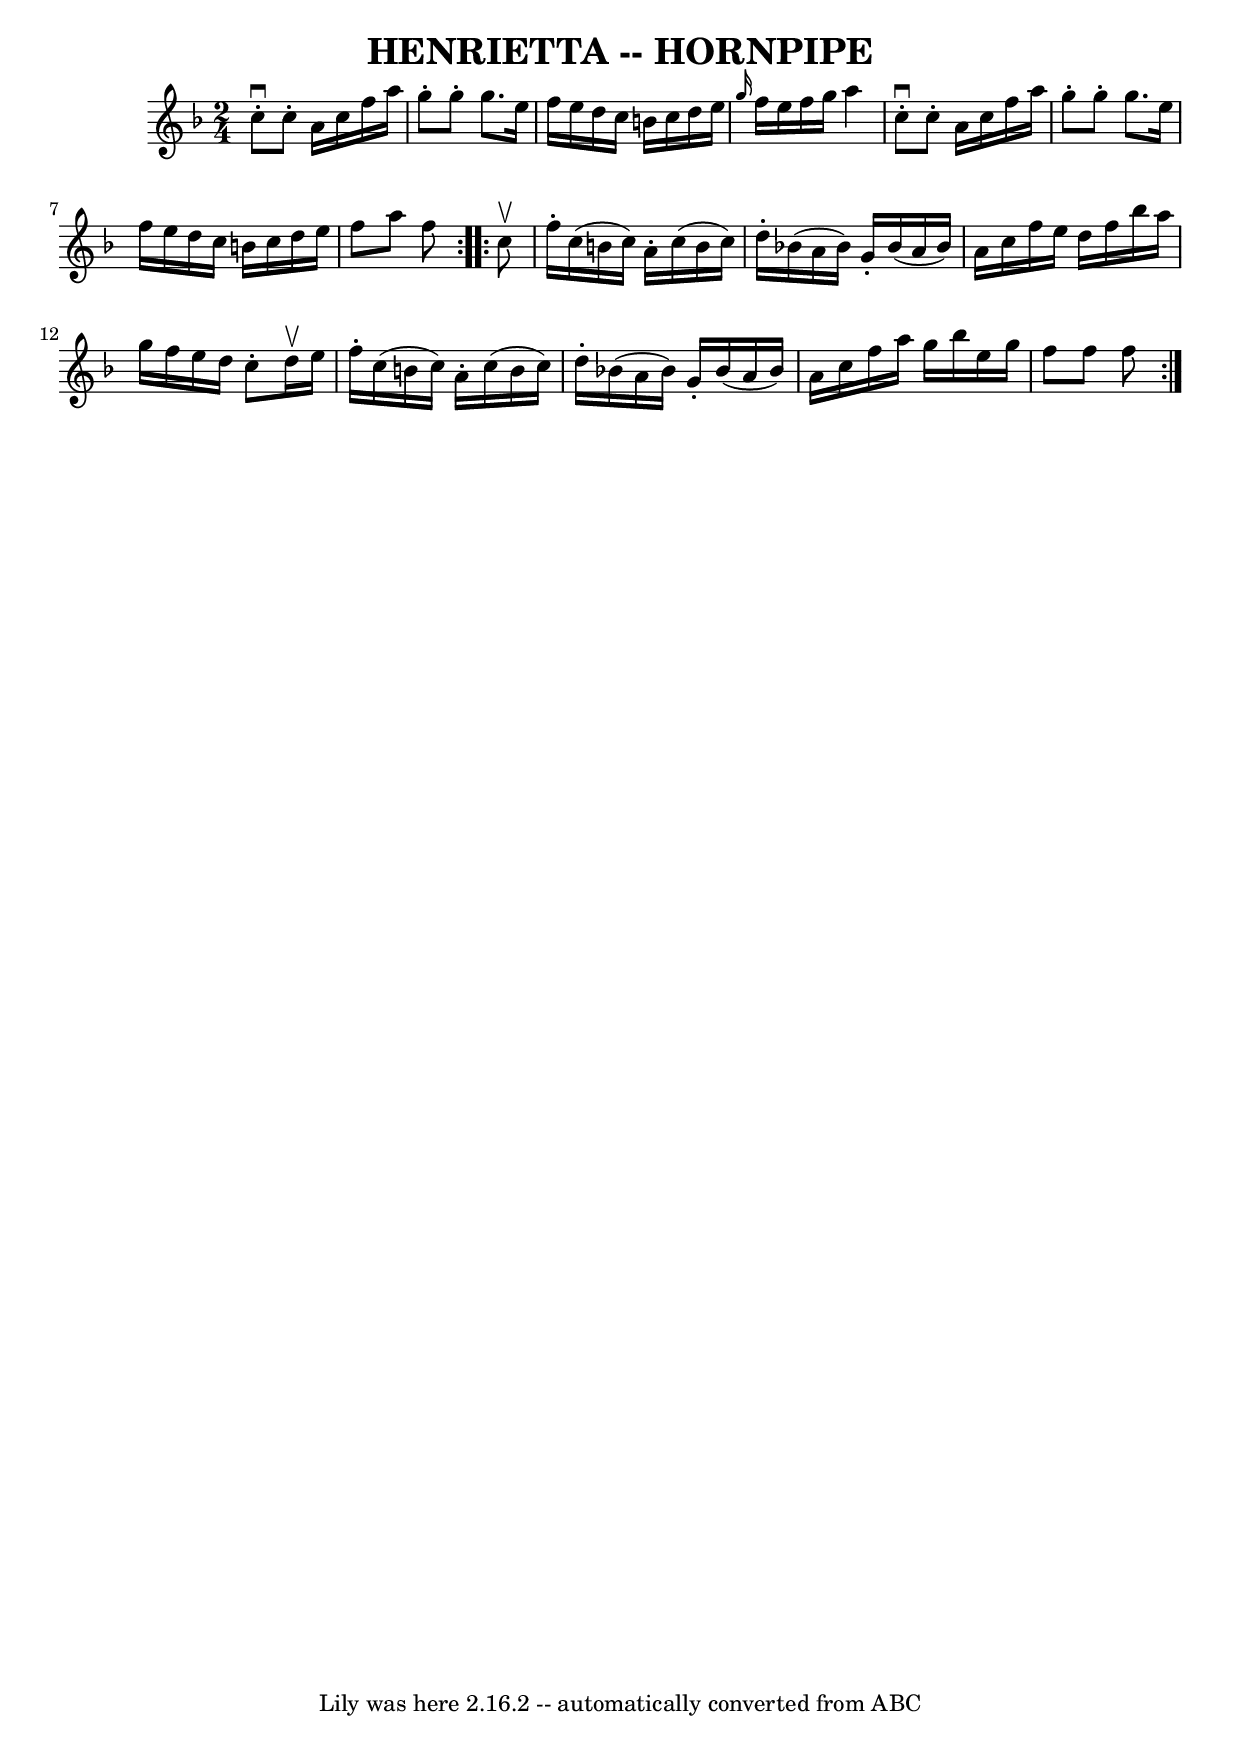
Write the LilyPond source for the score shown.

\version "2.16.2"
\include "Mammoth.ily"
\header {
  %% book = "Ryan's Mammoth Collection of Fiddle Tunes"
  crossRefNumber = "1"
  footnotes = ""
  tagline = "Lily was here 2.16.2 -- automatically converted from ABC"
  title = "HENRIETTA -- HORNPIPE"

}
voicedefault =  {



  \repeat volta 2 {

    \time 2/4 
    \key f \major
    c''8^\downbow-. c''8-. a'16 c''16 f''16        a''16     |
    g''8-. g''8-. g''8. e''16    |
    f''16         e''16 d''16 c''16 b'16 c''16 d''16 e''16     |
    
    \grace { g''16   	   } f''16 e''16 f''16 g''16 a''4     |
         c''8^\downbow-. c''8-. a'16 c''16 f''16 a''16     |
    g''8-. g''8-. g''8. e''16    |
    f''16 e''16 d''16 c''16         b'16 c''16 d''16 e''16     |
    f''8 a''8 f''8    
  }     

  \repeat volta 2 {     c''8^\upbow        |
    f''16-. c''16 (b'16         c''16) a'16-. c''16 (b'16 c''16)    |
    d''16-.        bes'!16 (a'16 bes'16) g'16-. bes'16 (a'16 bes'16)     |
    a'16 c''16 f''16 e''16 d''16 f''16 bes''16         a''16     |
    g''16 f''16 e''16 d''16 c''8-. d''16^\upbow      e''16    |  |
    f''16-. c''16 (b'16 c''16)        a'16-. c''16 (b'16 c''16)    |
    d''16-. bes'!16 (a'16       bes'16) g'16-. bes'16 (a'16 bes'16)    |
    a'16         c''16 f''16 a''16 g''16 bes''16 e''16 g''16     |
    
    f''8 f''8 f''8    
  }   

}

\score{
  <<

    \context Staff="default"
    {
      \voicedefault 
      
    }

  >>
  \layout {
    
  }
  \midi {
  }

}
